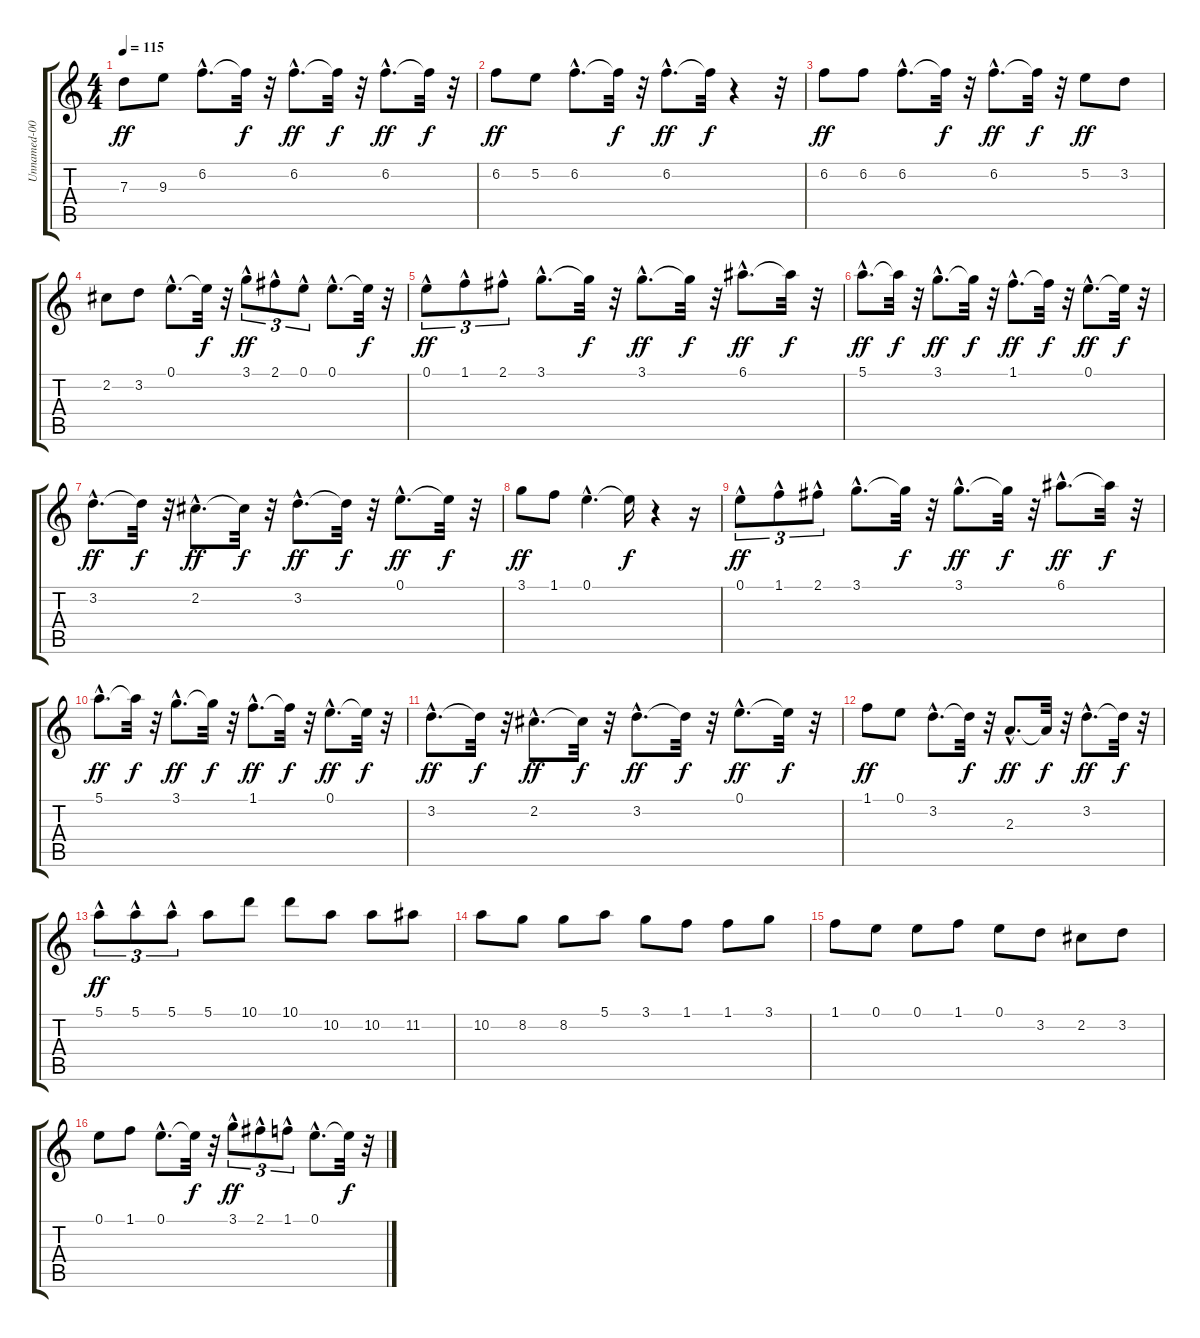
\track ("Unnamed-000" "Unnamed-00") {instrument acousticguitarsteel}
\staff {score tabs}
\tuning (E4 B3 G3 D3 A2 E2) {hide}
\ts (4 4)
\tempo 115
\clef g2
\ks c
7.3.8{dy ff} 9.3.8 6.2{hac}.8{d} 6.2{t}.32{dy f} r.32 6.2{hac}.8{d dy ff} 6.2{t}.32{dy f} r.32 6.2{hac}.8{d dy ff} 6.2{t}.32{dy f} r.32 |
6.2.8{dy ff} 5.2.8 6.2{hac}.8{d} 6.2{t}.32{dy f} r.32 6.2{hac}.8{d dy ff} 6.2{t}.32{dy f} r.4 r.32 |
6.2.8{dy ff} 6.2.8 6.2{hac}.8{d} 6.2{t}.32{dy f} r.32 6.2{hac}.8{d dy ff} 6.2{t}.32{dy f} r.32 5.2.8{dy ff} 3.2.8 |
2.2.8 3.2.8 0.1{hac}.8{d} 0.1{t}.32{dy f} r.32 3.1{hac}.8{tu (3 2) dy ff} 2.1{hac}.8{tu (3 2)} 0.1{hac}.8{tu (3 2)} 0.1{hac}.8{d} 0.1{t}.32{dy f} r.32 |
0.1{hac}.8{tu (3 2) dy ff} 1.1{hac}.8{tu (3 2)} 2.1{hac}.8{tu (3 2)} 3.1{hac}.8{d} 3.1{t}.32{dy f} r.32 3.1{hac}.8{d dy ff} 3.1{t}.32{dy f} r.32 6.1{hac}.8{d dy ff} 6.1{t}.32{dy f} r.32 |
5.1{hac}.8{d dy ff} 5.1{t}.32{dy f} r.32 3.1{hac}.8{d dy ff} 3.1{t}.32{dy f} r.32 1.1{hac}.8{d dy ff} 1.1{t}.32{dy f} r.32 0.1{hac}.8{d dy ff} 0.1{t}.32{dy f} r.32 |
3.2{hac}.8{d dy ff} 3.2{t}.32{dy f} r.32 2.2{hac}.8{d dy ff} 2.2{t}.32{dy f} r.32 3.2{hac}.8{d dy ff} 3.2{t}.32{dy f} r.32 0.1{hac}.8{d dy ff} 0.1{t}.32{dy f} r.32 |
3.1.8{dy ff} 1.1.8 0.1{hac}.4{d} 0.1{t}.16{dy f} r.4 r.16 |
0.1{hac}.8{tu (3 2) dy ff} 1.1{hac}.8{tu (3 2)} 2.1{hac}.8{tu (3 2)} 3.1{hac}.8{d} 3.1{t}.32{dy f} r.32 3.1{hac}.8{d dy ff} 3.1{t}.32{dy f} r.32 6.1{hac}.8{d dy ff} 6.1{t}.32{dy f} r.32 |
5.1{hac}.8{d dy ff} 5.1{t}.32{dy f} r.32 3.1{hac}.8{d dy ff} 3.1{t}.32{dy f} r.32 1.1{hac}.8{d dy ff} 1.1{t}.32{dy f} r.32 0.1{hac}.8{d dy ff} 0.1{t}.32{dy f} r.32 |
3.2{hac}.8{d dy ff} 3.2{t}.32{dy f} r.32 2.2{hac}.8{d dy ff} 2.2{t}.32{dy f} r.32 3.2{hac}.8{d dy ff} 3.2{t}.32{dy f} r.32 0.1{hac}.8{d dy ff} 0.1{t}.32{dy f} r.32 |
1.1.8{dy ff} 0.1.8 3.2{hac}.8{d} 3.2{t}.32{dy f} r.32 2.3{hac}.8{d dy ff} 2.3{t}.32{dy f} r.32 3.2{hac}.8{d dy ff} 3.2{t}.32{dy f} r.32 |
5.1{hac}.8{tu (3 2) dy ff} 5.1{hac}.8{tu (3 2)} 5.1{hac}.8{tu (3 2)} 5.1.8 10.1.8 10.1.8 10.2.8 10.2.8 11.2.8 |
10.2.8 8.2.8 8.2.8 5.1.8 3.1.8 1.1.8 1.1.8 3.1.8 |
1.1.8 0.1.8 0.1.8 1.1.8 0.1.8 3.2.8 2.2.8 3.2.8 |
0.1.8 1.1.8 0.1{hac}.8{d} 0.1{t}.32{dy f} r.32 3.1{hac}.8{tu (3 2) dy ff} 2.1{hac}.8{tu (3 2)} 1.1{hac}.8{tu (3 2)} 0.1{hac}.8{d} 0.1{t}.32{dy f} r.32
